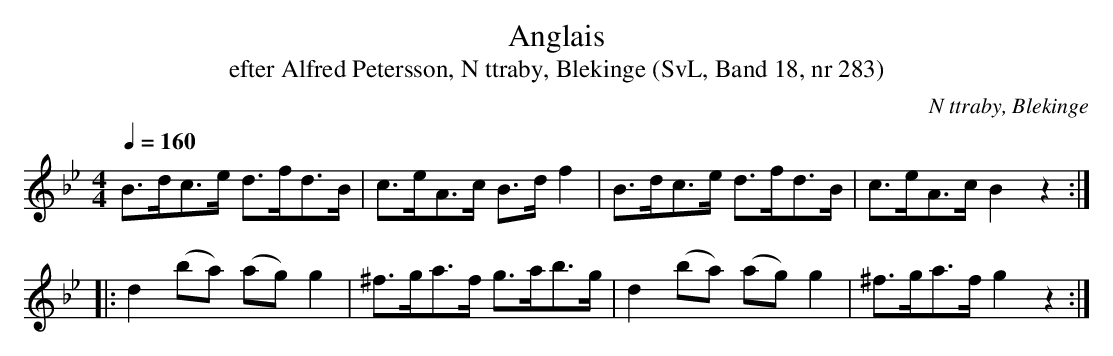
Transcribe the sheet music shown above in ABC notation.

X:1
T:Anglais
T:efter Alfred Petersson, N ttraby, Blekinge (SvL, Band 18, nr 283)
O:N ttraby, Blekinge
M:4/4
L:1/8
Q:1/4=160
K:Bb
B>dc>e d>fd>B|c>eA>c B>d f2|B>dc>e d>fd>B|c>eA>c B2 z2:|
|:d2 (ba) (ag) g2|^f>ga>f g>ab>g|d2 (ba) (ag) g2|^f>ga>f g2 z2:|
